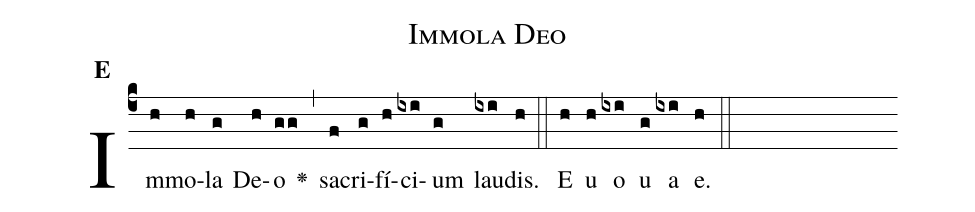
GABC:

name:Immola Deo;
office-part:Antiphona;
mode:E;
%%
initial-style: 1;
name: Immola Deo;
book: Psalterium monasticum, p. 124;
occasion: Psalterium Hebdomada III Feria II;
office-part: Officium Lectionis Ant 2;
user-notes: ;
commentary: ;
annotation: E;
centering-scheme: english;
fontsize: 12;
font: OFLSortsMillGoudy;
height: 11;
width: 4.5;
%%
(c4)Im(h)mo(h)la(g) De(h)o(gg) <v>\greheightstar</v>(,) sa(f)cri(g)fí(h)ci(ixi)um(g) lau(ixi)dis.(h) (::)
E(h) u(h) o(ixi) u(g) a(ixi) e.(h) (::)
